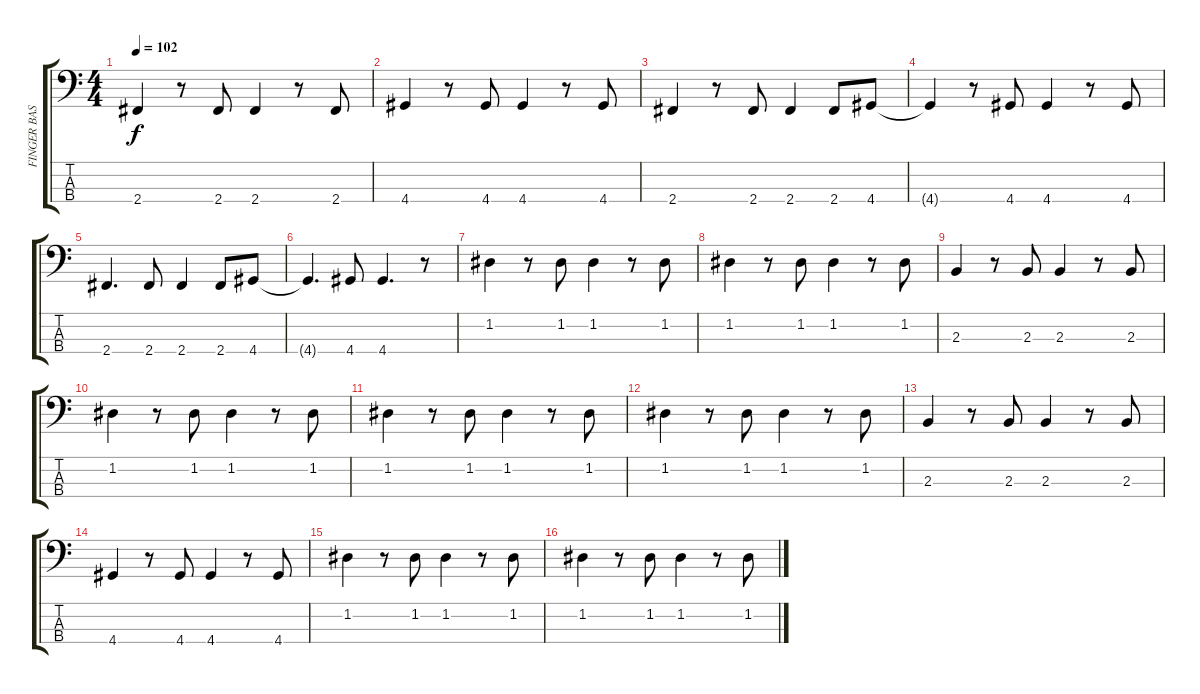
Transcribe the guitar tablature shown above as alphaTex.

\track ("FINGER BASS" "FINGER BAS") {instrument electricbassfinger}
\staff {score tabs}
\tuning (G2 D2 A1 E1) {hide}
\ts (4 4)
\tempo 102
\clef f4
\ks c
2.4.4{dy f} r.8 2.4.8 2.4.4 r.8 2.4.8 |
4.4.4 r.8 4.4.8 4.4.4 r.8 4.4.8 |
2.4.4 r.8 2.4.8 2.4.4 2.4.8 4.4.8 |
4.4{t}.4 r.8 4.4.8 4.4.4 r.8 4.4.8 |
2.4.4{d} 2.4.8 2.4.4 2.4.8 4.4.8 |
4.4{t}.4{d} 4.4.8 4.4.4{d} r.8 |
1.2.4 r.8 1.2.8 1.2.4 r.8 1.2.8 |
1.2.4 r.8 1.2.8 1.2.4 r.8 1.2.8 |
2.3.4 r.8 2.3.8 2.3.4 r.8 2.3.8 |
1.2.4 r.8 1.2.8 1.2.4 r.8 1.2.8 |
1.2.4 r.8 1.2.8 1.2.4 r.8 1.2.8 |
1.2.4 r.8 1.2.8 1.2.4 r.8 1.2.8 |
2.3.4 r.8 2.3.8 2.3.4 r.8 2.3.8 |
4.4.4 r.8 4.4.8 4.4.4 r.8 4.4.8 |
1.2.4 r.8 1.2.8 1.2.4 r.8 1.2.8 |
1.2.4 r.8 1.2.8 1.2.4 r.8 1.2.8
